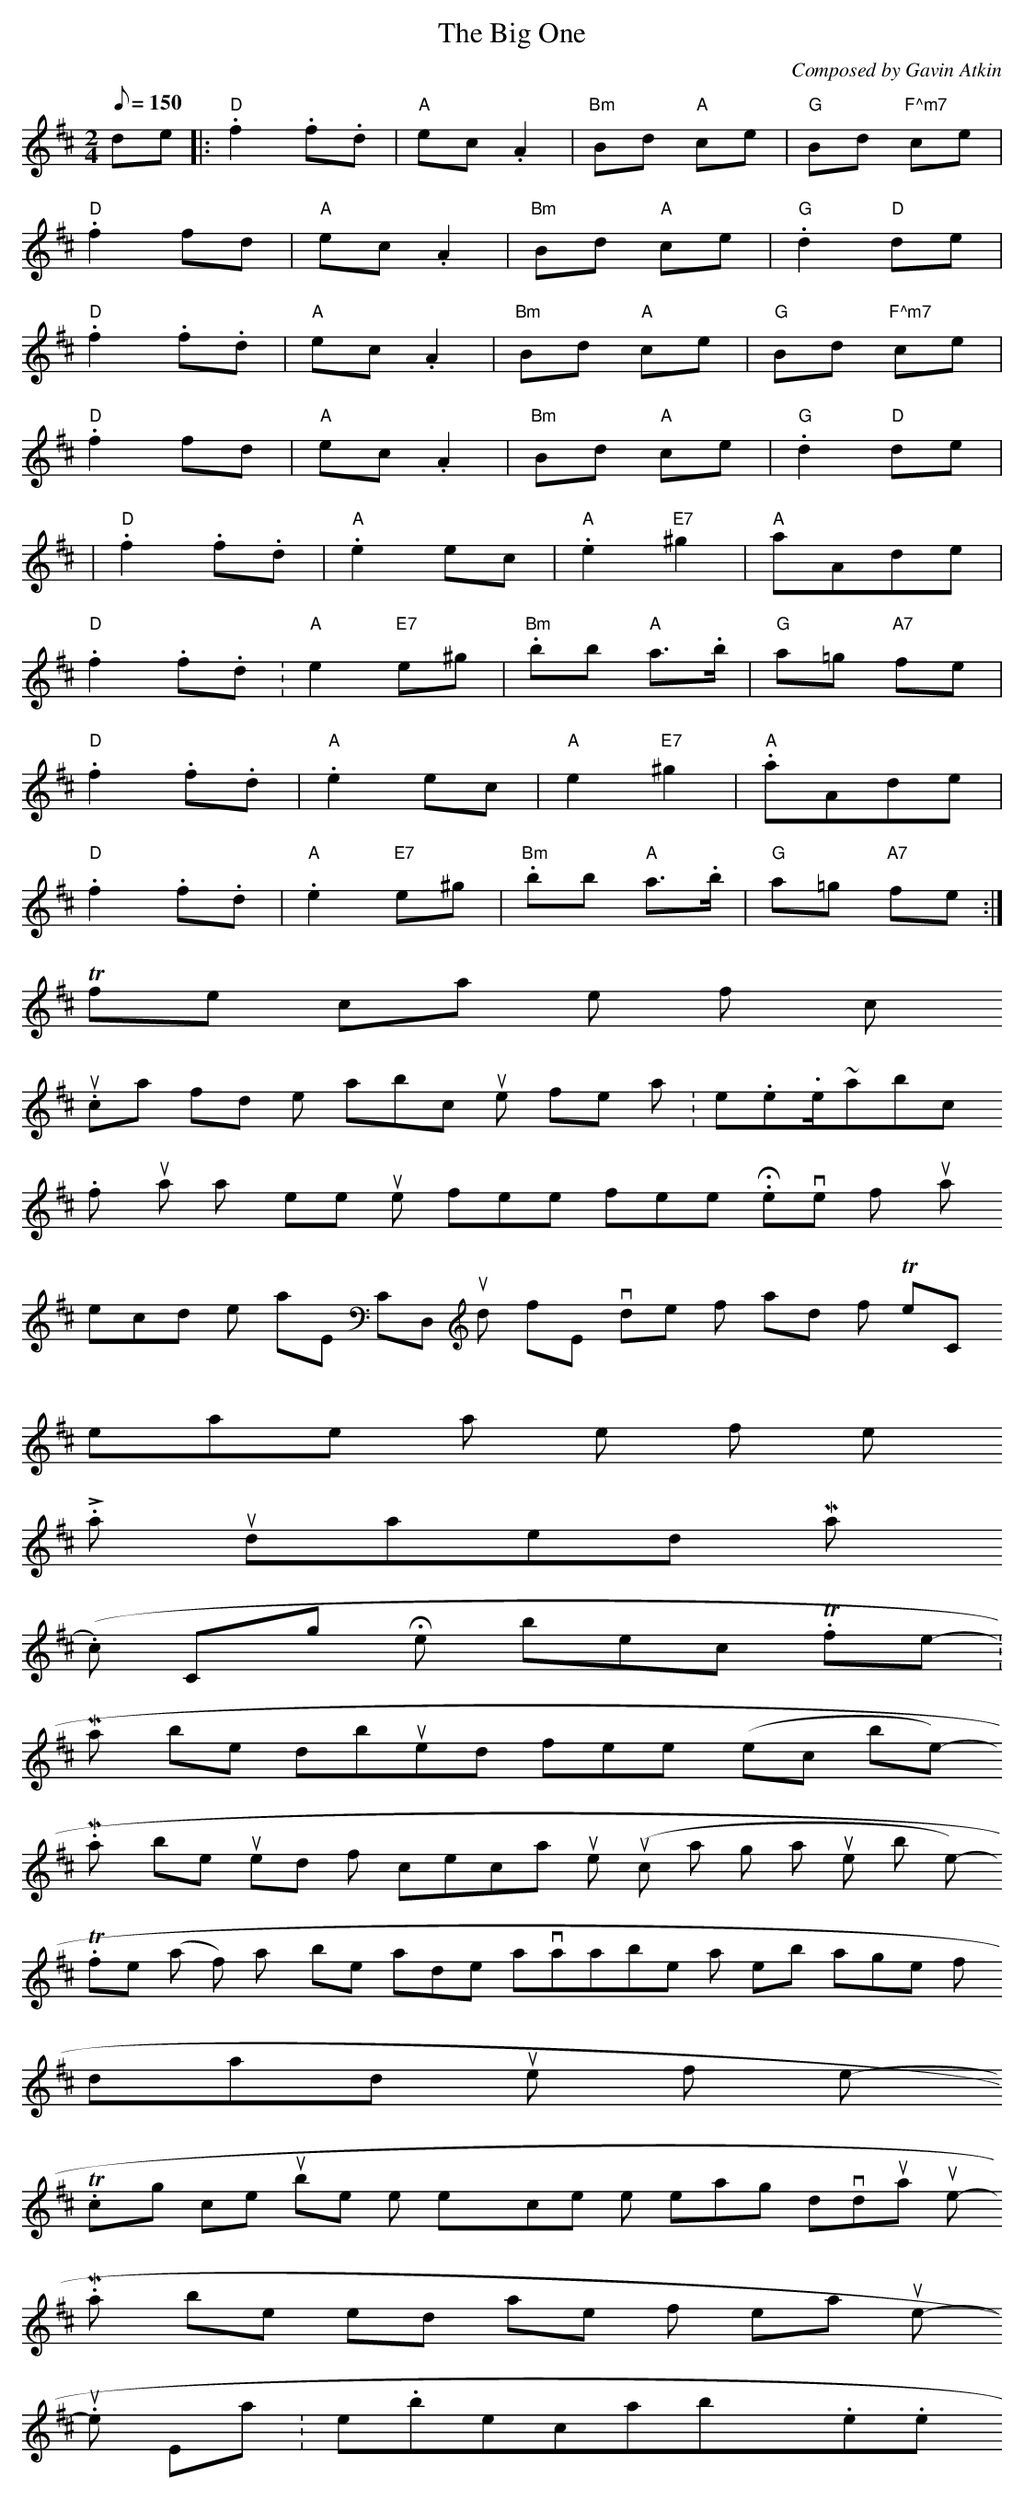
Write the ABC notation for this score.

X:1
T:The Big One
C:Composed by Gavin Atkin
M:2/4
L:1/8
Q:150
K:D
de |: "D" .f2 .f.d | "A" ec .A2 | "Bm" Bd "A" ce | "G" Bd "F^m7" ce |
"D" .f2 fd | "A" ec .A2 | "Bm" Bd "A" ce | "G" .d2 "D" de |
"D" .f2 .f.d | "A" ec .A2 | "Bm" Bd "A" ce | "G" Bd "F^m7" ce |
"D" .f2 fd | "A" ec .A2 | "Bm" Bd "A" ce| "G" .d2 "D" de |
| "D" .f2 .f.d | "A" .e2 ec | "A" .e2 "E7" ^g2 | "A" aAde |
"D" .f2 .f.d .| "A" e2 "E7" e^g | "Bm" .bb "A" a>.b | "G" a=g "A7" fe |
"D" .f2 .f.d | "A" .e2 ec | "A" e2 "E7" ^g2 | "A" .aAde |
"D" .f2 .f.d | "A" .e2 "E7" e^g | "Bm" .bb "A" a>.b | "G" a=g "A7" fe :|
This file contains some of my own compositions.
You can find more abc tune files at http://home1.swipnet.se/~w-11382/abc.htm
If you want to play these tunes, feel free. However, if you want to
record them on tape, CD, sound file, video, for radio, for TV, etc,
please ask me for permission.
Last updated 5 May 1998.
(c) Copyright 1997-1998 Henrik Norbeck. This file:
- May be distributed freely (with restrictions below).
- May not be used for commercial purposes (such as printing a tune book to sell).
- This file (or parts of it) may not be made available on a web page for
download without permission from me.
- This copyright notice must be kept, except when e-mailing individual tunes.
- May be printed on paper for personal use.
- Questions? E-mail: henrik.norbeck@mailbox.swipnet.se
